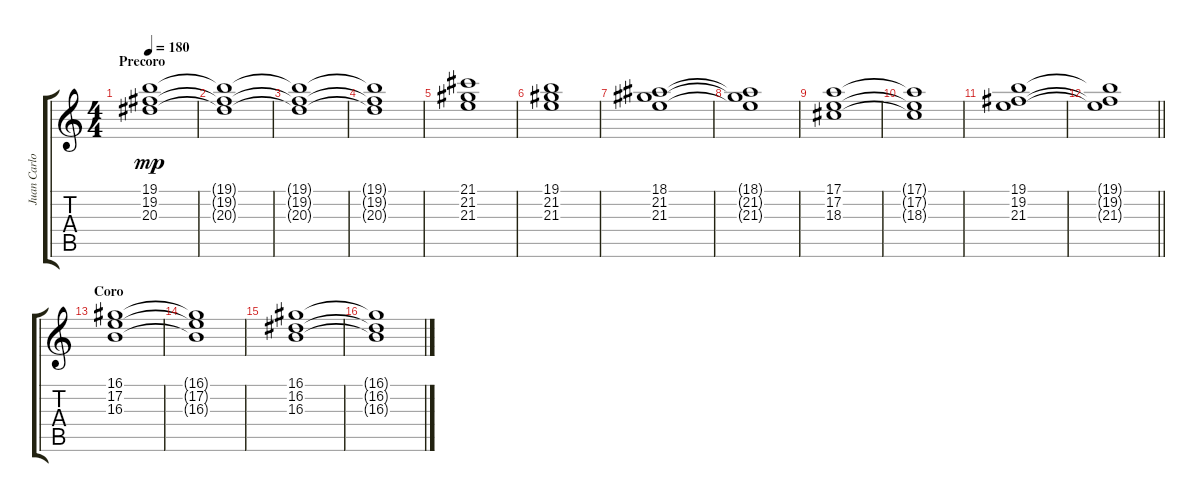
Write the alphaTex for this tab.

\track ("Juan Carlos" "Juan Carlo") {instrument rockorgan}
\staff {score tabs}
\tuning (E4 B3 G3 D3 A2 E2) {hide}
\ts (4 4)
\section ("" "Precoro")
\tempo 180
\clef g2
\ks c
(19.1 19.2 20.3).1{dy mp} |
(19.1{t} 19.2{t} 20.3{t}).1 |
(19.1{t} 19.2{t} 20.3{t}).1 |
(19.1{t} 19.2{t} 20.3{t}).1 |
(21.1 21.2 21.3).1 |
(19.1 21.2 21.3).1 |
(18.1 21.2 21.3).1 |
(18.1{t} 21.2{t} 21.3{t}).1 |
(17.1 17.2 18.3).1 |
(17.1{t} 17.2{t} 18.3{t}).1 |
(19.1 19.2 21.3).1 |
\barLineRight lightlight
(19.1{t} 19.2{t} 21.3{t}).1 |
\section ("" "Coro")
(16.1 17.2 16.3).1 |
(16.1{t} 17.2{t} 16.3{t}).1 |
(16.1 16.2 16.3).1 |
(16.1{t} 16.2{t} 16.3{t}).1
